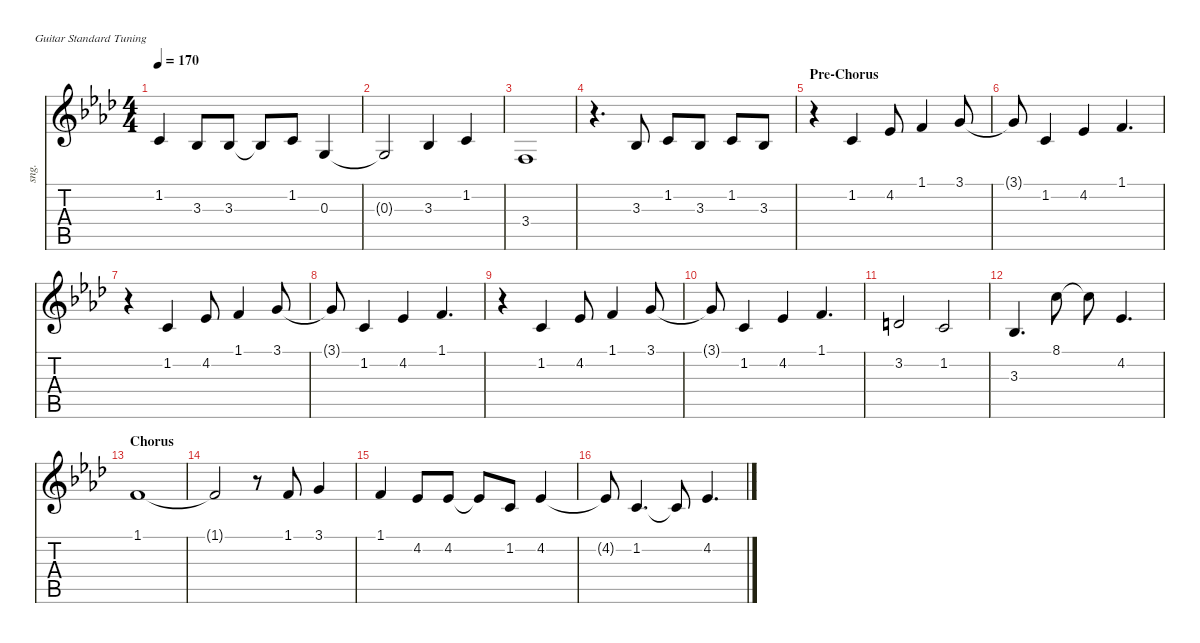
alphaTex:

\defaultSystemsLayout 4
\hideDynamics
\bracketExtendMode nobrackets
\otherSystemsTrackNameOrientation horizontal
\track ("Singer" "sng.") {instrument voiceoohs}
\staff {score tabs}
\tuning (E4 B3 G3 D3 A2 E2)
\ts (4 4)
\tempo 170
\clef g2
\ks fminor
1.2{acc forcenatural}.4{dy fff beam Up} 3.3{acc b}.8{beam Up} 3.3{acc b}.8{beam Up} 3.3{t acc b}.8{beam Up} 1.2{acc forcenatural}.8{beam Up} 0.3{acc forcenatural}.4{beam Up} |
0.3{t acc forcenatural}.2{beam Up} 3.3{acc b}.4{beam Up} 1.2{acc forcenatural}.4{beam Up} |
3.4{acc forcenatural}.1{beam Up} |
r.4{d beam Down} 3.3{acc b}.8{beam Up} 1.2{acc forcenatural}.8{beam Up} 3.3{acc b}.8{beam Up} 1.2{acc forcenatural}.8{beam Up} 3.3{acc b}.8{beam Up} |
\section ("" "Pre-Chorus")
r.4{beam Down} 1.2{acc forcenatural}.4{beam Up} 4.2{acc b}.8{beam Up} 1.1{acc forcenatural}.4{beam Up} 3.1{acc forcenatural}.8{beam Up} |
3.1{t acc forcenatural}.8{beam Up} 1.2{acc forcenatural}.4{beam Up} 4.2{acc b}.4{beam Up} 1.1{acc forcenatural}.4{d beam Up} |
r.4{beam Down} 1.2{acc forcenatural}.4{beam Up} 4.2{acc b}.8{beam Up} 1.1{acc forcenatural}.4{beam Up} 3.1{acc forcenatural}.8{beam Up} |
3.1{t acc forcenatural}.8{beam Up} 1.2{acc forcenatural}.4{beam Up} 4.2{acc b}.4{beam Up} 1.1{acc forcenatural}.4{d beam Up} |
r.4{beam Down} 1.2{acc forcenatural}.4{beam Up} 4.2{acc b}.8{beam Up} 1.1{acc forcenatural}.4{beam Up} 3.1{acc forcenatural}.8{beam Up} |
3.1{t acc forcenatural}.8{beam Up} 1.2{acc forcenatural}.4{beam Up} 4.2{acc b}.4{beam Up} 1.1{acc forcenatural}.4{d beam Up} |
3.2{acc forcenatural}.2{beam Up} 1.2{acc forcenatural}.2{beam Up} |
3.3{acc b}.4{d beam Up} 8.1{acc forcenatural}.8{beam Down} 8.1{t acc forcenatural}.8{beam Down} 4.2{acc b}.4{d beam Up} |
\section ("" "Chorus")
1.1{acc forcenatural}.1{beam Up} |
1.1{t acc forcenatural}.2{beam Up} r.8{beam Up} 1.1{acc forcenatural}.8{beam Up} 3.1{acc forcenatural}.4{beam Up} |
1.1{acc forcenatural}.4{beam Up} 4.2{acc b}.8{beam Up} 4.2{acc b}.8{beam Up} 4.2{t acc b}.8{beam Up} 1.2{acc forcenatural}.8{beam Up} 4.2{acc b}.4{beam Up} |
4.2{t acc b}.8{beam Up} 1.2{acc forcenatural}.4{d beam Up} 1.2{t acc forcenatural}.8{beam Up} 4.2{acc b}.4{d beam Up}
